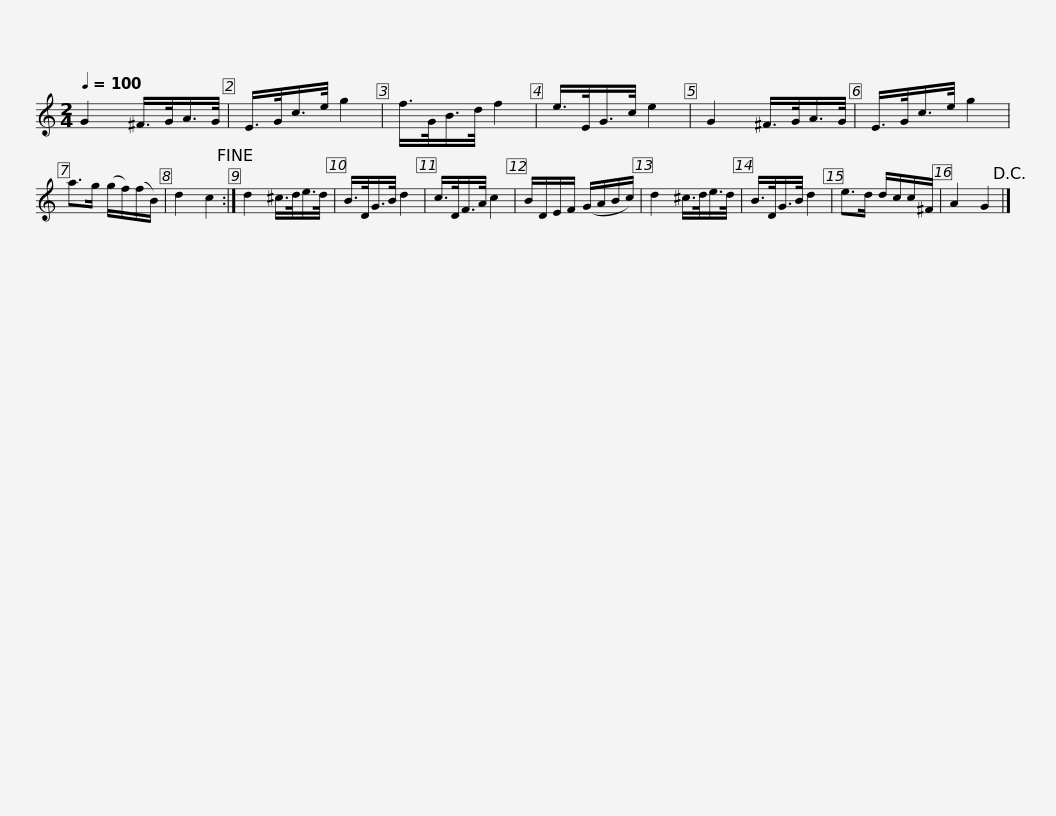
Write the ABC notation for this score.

X:1
L:1/8
Q:1/4=100
M:2/4
I:linebreak $
K:C
V:1 treble
V:1
 G2 ^F/>G/A/>G/ | E/>G/c/>e/ g2 | f/>G/B/>d/ f2 | e/>E/G/>c/ e2 | G2 ^F/>G/A/>G/ | %5
 E/>G/c/>e/ g2 | a>g (g/f/)(f/B/) | d2 c2!fine! :|$ d2 ^c/>d/e/>d/ | B/>D/G/>B/ d2 | %10
 c/>D/F/>A/ c2 | B/D/E/F/ (G/A/B/c/) | d2 ^c/>d/e/>d/ | B/>D/G/>B/ d2 | e>d d/c/c/^F/ | %15
 A2 G2!D.C.! |] %16
